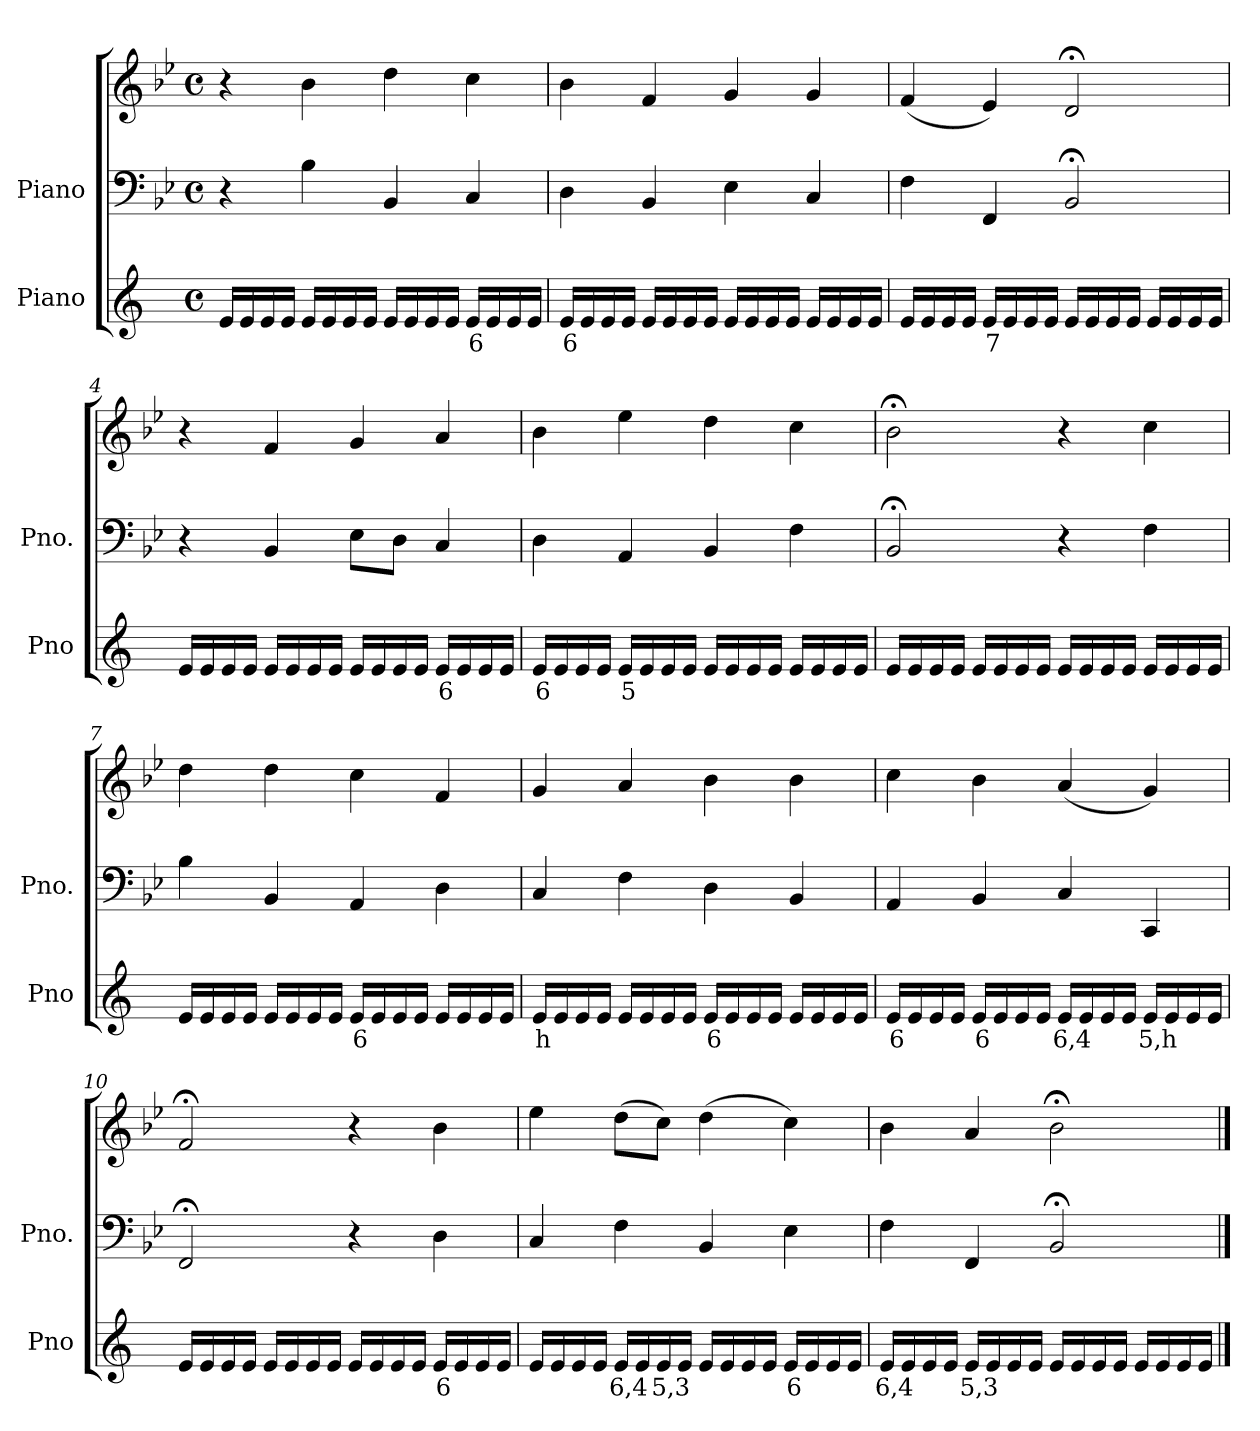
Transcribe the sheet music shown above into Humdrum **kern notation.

**kern	**text	**kern	**kern
*part2	*part2	*part1	*part1
*staff3	*staff3	*staff2	*staff1
*I"Piano	*	*I"Piano	*
*I'Pno	*	*I'Pno.	*
*clefG2	*	*clefF4	*clefG2
*k[]	*	*k[b-e-]	*k[b-e-]
*M4/4	*	*M4/4	*M4/4
*met(c)	*	*met(c)	*met(c)
=1	=1	=1	=1
16e/LL	.	4r	4r
16e/	.	.	.
16e/	.	.	.
16e/JJ	.	.	.
16e/LL	.	4B-\	4b-\
16e/	.	.	.
16e/	.	.	.
16e/JJ	.	.	.
16e/LL	.	4BB-/	4dd\
16e/	.	.	.
16e/	.	.	.
16e/JJ	.	.	.
!	!LO:LY:b	!	!
16e/LL	6	4C/	4cc\
16e/	.	.	.
16e/	.	.	.
16e/JJ	.	.	.
=2	=2	=2	=2
!	!LO:LY:b	!	!
16e/LL	6	4D\	4b-\
16e/	.	.	.
16e/	.	.	.
16e/JJ	.	.	.
16e/LL	.	4BB-/	4f/
16e/	.	.	.
16e/	.	.	.
16e/JJ	.	.	.
16e/LL	.	4E-\	4g/
16e/	.	.	.
16e/	.	.	.
16e/JJ	.	.	.
16e/LL	.	4C/	4g/
16e/	.	.	.
16e/	.	.	.
16e/JJ	.	.	.
=3	=3	=3	=3
16e/LL	.	4F\	(<4f/
16e/	.	.	.
16e/	.	.	.
16e/JJ	.	.	.
!	!LO:LY:b	!	!
16e/LL	7	4FF/	4e-/)
16e/	.	.	.
16e/	.	.	.
16e/JJ	.	.	.
16e/LL	.	2BB-;</	2d;</
16e/	.	.	.
16e/	.	.	.
16e/JJ	.	.	.
16e/LL	.	.	.
16e/	.	.	.
16e/	.	.	.
16e/JJ	.	.	.
=4	=4	=4	=4
16e/LL	.	4r	4r
16e/	.	.	.
16e/	.	.	.
16e/JJ	.	.	.
16e/LL	.	4BB-/	4f/
16e/	.	.	.
16e/	.	.	.
16e/JJ	.	.	.
16e/LL	.	8E-\L	4g/
16e/	.	.	.
!	!LO:LY:b	!	!
16e/	_	8D\J	.
16e/JJ	.	.	.
!	!LO:LY:b	!	!
16e/LL	6	4C/	4a/
16e/	.	.	.
16e/	.	.	.
16e/JJ	.	.	.
=5	=5	=5	=5
!	!LO:LY:b	!	!
16e/LL	6	4D\	4b-\
16e/	.	.	.
16e/	.	.	.
16e/JJ	.	.	.
!	!LO:LY:b	!	!
16e/LL	5	4AA/	4ee-\
16e/	.	.	.
16e/	.	.	.
16e/JJ	.	.	.
16e/LL	.	4BB-/	4dd\
16e/	.	.	.
16e/	.	.	.
16e/JJ	.	.	.
16e/LL	.	4F\	4cc\
16e/	.	.	.
16e/	.	.	.
16e/JJ	.	.	.
=6	=6	=6	=6
16e/LL	.	2BB-;</	2b-;<\
16e/	.	.	.
16e/	.	.	.
16e/JJ	.	.	.
16e/LL	.	.	.
16e/	.	.	.
16e/	.	.	.
16e/JJ	.	.	.
16e/LL	.	4r	4r
16e/	.	.	.
16e/	.	.	.
16e/JJ	.	.	.
16e/LL	.	4F\	4cc\
16e/	.	.	.
16e/	.	.	.
16e/JJ	.	.	.
=7	=7	=7	=7
16e/LL	.	4B-\	4dd\
16e/	.	.	.
16e/	.	.	.
16e/JJ	.	.	.
16e/LL	.	4BB-/	4dd\
16e/	.	.	.
16e/	.	.	.
16e/JJ	.	.	.
!	!LO:LY:b	!	!
16e/LL	6	4AA/	4cc\
16e/	.	.	.
16e/	.	.	.
16e/JJ	.	.	.
16e/LL	.	4D\	4f/
16e/	.	.	.
16e/	.	.	.
16e/JJ	.	.	.
=8	=8	=8	=8
!	!LO:LY:b	!	!
16e/LL	h	4C/	4g/
16e/	.	.	.
16e/	.	.	.
16e/JJ	.	.	.
16e/LL	.	4F\	4a/
16e/	.	.	.
16e/	.	.	.
16e/JJ	.	.	.
!	!LO:LY:b	!	!
16e/LL	6	4D\	4b-\
16e/	.	.	.
16e/	.	.	.
16e/JJ	.	.	.
16e/LL	.	4BB-/	4b-\
16e/	.	.	.
16e/	.	.	.
16e/JJ	.	.	.
=9	=9	=9	=9
!	!LO:LY:b	!	!
16e/LL	6	4AA/	4cc\
16e/	.	.	.
16e/	.	.	.
16e/JJ	.	.	.
!	!LO:LY:b	!	!
16e/LL	6	4BB-/	4b-\
16e/	.	.	.
16e/	.	.	.
16e/JJ	.	.	.
!	!LO:LY:b	!	!
16e/LL	6,4	4C/	(<4a/
16e/	.	.	.
16e/	.	.	.
16e/JJ	.	.	.
!	!LO:LY:b	!	!
16e/LL	5,h	4CC/	4g/)
16e/	.	.	.
16e/	.	.	.
16e/JJ	.	.	.
=10	=10	=10	=10
16e/LL	.	2FF;</	2f;</
16e/	.	.	.
16e/	.	.	.
16e/JJ	.	.	.
16e/LL	.	.	.
16e/	.	.	.
16e/	.	.	.
16e/JJ	.	.	.
16e/LL	.	4r	4r
16e/	.	.	.
16e/	.	.	.
16e/JJ	.	.	.
!	!LO:LY:b	!	!
16e/LL	6	4D\	4b-\
16e/	.	.	.
16e/	.	.	.
16e/JJ	.	.	.
=11	=11	=11	=11
16e/LL	.	4C/	4ee-\
16e/	.	.	.
16e/	.	.	.
16e/JJ	.	.	.
!	!LO:LY:b	!	!
16e/LL	6,4	4F\	(>8dd\L
16e/	.	.	.
!	!LO:LY:b	!	!
16e/	5,3	.	8cc\J)
16e/JJ	.	.	.
16e/LL	.	4BB-/	(>4dd\
16e/	.	.	.
16e/	.	.	.
16e/JJ	.	.	.
!	!LO:LY:b	!	!
16e/LL	6	4E-\	4cc\)
16e/	.	.	.
16e/	.	.	.
16e/JJ	.	.	.
=12	=12	=12	=12
!	!LO:LY:b	!	!
16e/LL	6,4	4F\	4b-\
16e/	.	.	.
16e/	.	.	.
16e/JJ	.	.	.
!	!LO:LY:b	!	!
16e/LL	5,3	4FF/	4a/
16e/	.	.	.
16e/	.	.	.
16e/JJ	.	.	.
16e/LL	.	2BB-;</	2b-;<\
16e/	.	.	.
16e/	.	.	.
16e/JJ	.	.	.
16e/LL	.	.	.
16e/	.	.	.
16e/	.	.	.
16e/JJ	.	.	.
==	==	==	==
*-	*-	*-	*-
